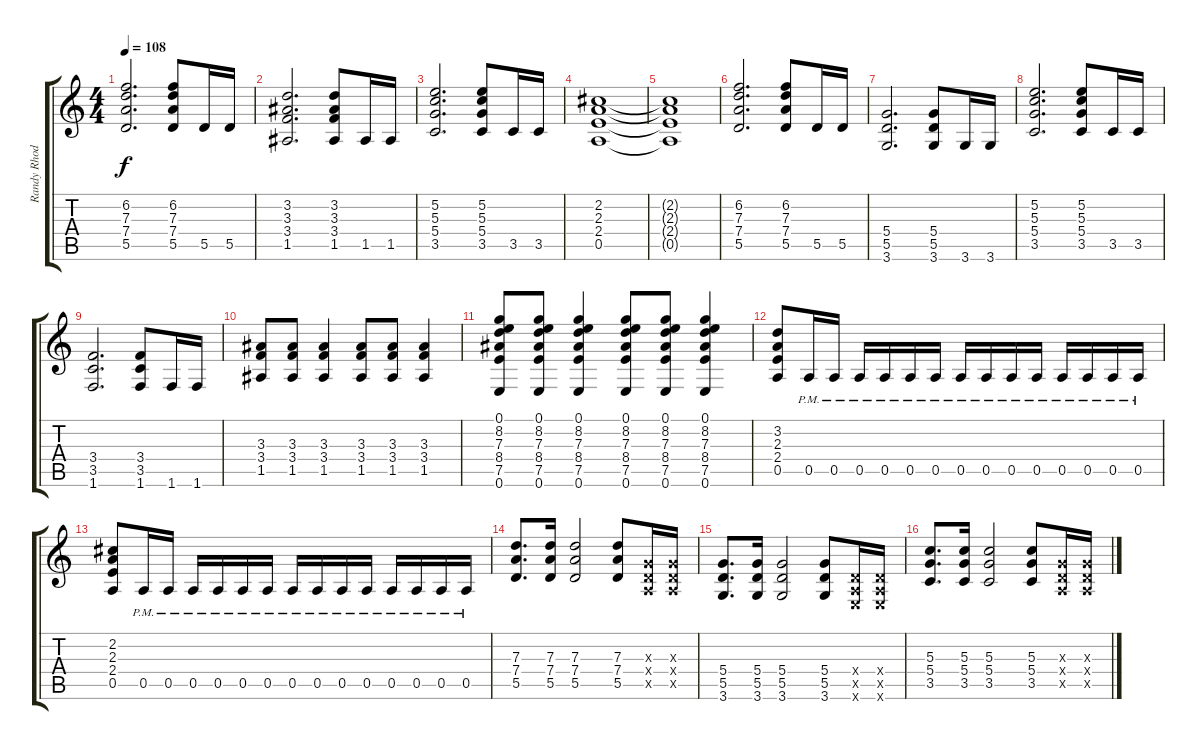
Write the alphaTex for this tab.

\track ("Randy Rhodes" "Randy Rhod") {instrument distortionguitar}
\staff {score tabs}
\tuning (E4 B3 G3 D3 A2 E2) {hide}
\ts (4 4)
\tempo 108
\clef g2
\ks c
(6.2 7.3 7.4 5.5).2{d dy f} (6.2 7.3 7.4 5.5).8 5.5.16 5.5.16 |
(3.2 3.3 3.4 1.5).2{d} (3.2 3.3 3.4 1.5).8 1.5.16 1.5.16 |
(5.2 5.3 5.4 3.5).2{d} (5.2 5.3 5.4 3.5).8 3.5.16 3.5.16 |
(2.2 2.3 2.4 0.5).1 |
(2.2{t} 2.3{t} 2.4{t} 0.5{t}).1 |
(6.2 7.3 7.4 5.5).2{d} (6.2 7.3 7.4 5.5).8 5.5.16 5.5.16 |
(5.4 5.5 3.6).2{d} (5.4 5.5 3.6).8 3.6.16 3.6.16 |
(5.2 5.3 5.4 3.5).2{d} (5.2 5.3 5.4 3.5).8 3.5.16 3.5.16 |
(3.4 3.5 1.6).2{d} (3.4 3.5 1.6).8 1.6.16 1.6.16 |
(3.3 3.4 1.5).8 (3.3 3.4 1.5).8 (3.3 3.4 1.5).4 (3.3 3.4 1.5).8 (3.3 3.4 1.5).8 (3.3 3.4 1.5).4 |
(0.1 8.2 7.3 8.4 7.5 0.6).8 (0.1 8.2 7.3 8.4 7.5 0.6).8 (0.1 8.2 7.3 8.4 7.5 0.6).4 (0.1 8.2 7.3 8.4 7.5 0.6).8 (0.1 8.2 7.3 8.4 7.5 0.6).8 (0.1 8.2 7.3 8.4 7.5 0.6).4 |
(3.2 2.3 2.4 0.5).8 0.5{pm}.16 0.5{pm}.16 0.5{pm}.16 0.5{pm}.16 0.5{pm}.16 0.5{pm}.16 0.5{pm}.16 0.5{pm}.16 0.5{pm}.16 0.5{pm}.16 0.5{pm}.16 0.5{pm}.16 0.5{pm}.16 0.5{pm}.16 |
(2.2 2.3 2.4 0.5).8 0.5{pm}.16 0.5{pm}.16 0.5{pm}.16 0.5{pm}.16 0.5{pm}.16 0.5{pm}.16 0.5{pm}.16 0.5{pm}.16 0.5{pm}.16 0.5{pm}.16 0.5{pm}.16 0.5{pm}.16 0.5{pm}.16 0.5{pm}.16 |
(7.3 7.4 5.5).8{d} (7.3 7.4 5.5).16 (7.3 7.4 5.5).2 (7.3 7.4 5.5).8 (0.3{x} 0.4{x} 0.5{x}).16 (0.3{x} 0.4{x} 0.5{x}).16 |
(5.4 5.5 3.6).8{d} (5.4 5.5 3.6).16 (5.4 5.5 3.6).2 (5.4 5.5 3.6).8 (0.4{x} 0.5{x} 0.6{x}).16 (0.4{x} 0.5{x} 0.6{x}).16 |
(5.3 5.4 3.5).8{d} (5.3 5.4 3.5).16 (5.3 5.4 3.5).2 (5.3 5.4 3.5).8 (0.3{x} 0.4{x} 0.5{x}).16 (0.3{x} 0.4{x} 0.5{x}).16
